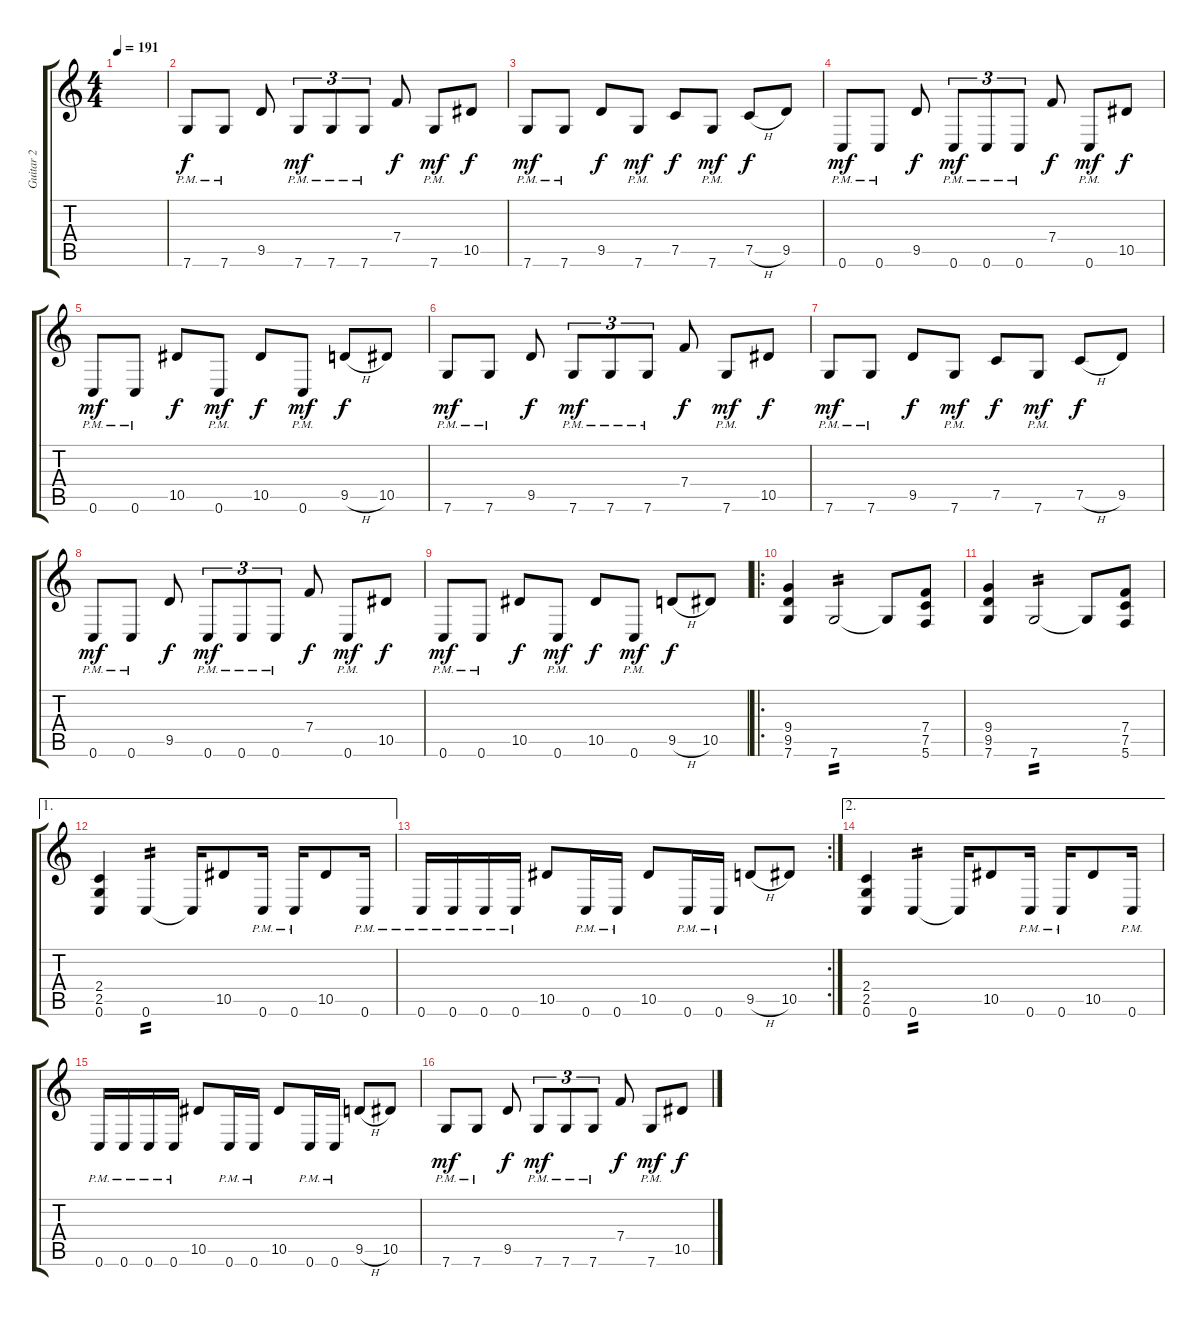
\track ("Guitar 2" "Guitar 2") {instrument distortionguitar}
\staff {score tabs}
\tuning (C4 G3 Eb3 Bb2 F2 C2) {hide}
\ts (4 4)
\tempo 191
\clef g2
\ks c
|
7.6{pm}.8 7.6{pm}.8 9.5.8{dy f} 7.6{pm}.8{tu (3 2) dy mf} 7.6{pm}.8{tu (3 2)} 7.6{pm}.8{tu (3 2)} 7.4.8{dy f} 7.6{pm}.8{dy mf} 10.5.8{dy f} |
7.6{pm}.8{dy mf} 7.6{pm}.8 9.5.8{dy f} 7.6{pm}.8{dy mf} 7.5.8{dy f} 7.6{pm}.8{dy mf} 7.5{h}.8{dy f} 9.5.8 |
0.6{pm}.8{dy mf} 0.6{pm}.8 9.5.8{dy f} 0.6{pm}.8{tu (3 2) dy mf} 0.6{pm}.8{tu (3 2)} 0.6{pm}.8{tu (3 2)} 7.4.8{dy f} 0.6{pm}.8{dy mf} 10.5.8{dy f} |
0.6{pm}.8{dy mf} 0.6{pm}.8 10.5.8{dy f} 0.6{pm}.8{dy mf} 10.5.8{dy f} 0.6{pm}.8{dy mf} 9.5{h}.8{dy f} 10.5.8 |
7.6{pm}.8{dy mf} 7.6{pm}.8 9.5.8{dy f} 7.6{pm}.8{tu (3 2) dy mf} 7.6{pm}.8{tu (3 2)} 7.6{pm}.8{tu (3 2)} 7.4.8{dy f} 7.6{pm}.8{dy mf} 10.5.8{dy f} |
7.6{pm}.8{dy mf} 7.6{pm}.8 9.5.8{dy f} 7.6{pm}.8{dy mf} 7.5.8{dy f} 7.6{pm}.8{dy mf} 7.5{h}.8{dy f} 9.5.8 |
0.6{pm}.8{dy mf} 0.6{pm}.8 9.5.8{dy f} 0.6{pm}.8{tu (3 2) dy mf} 0.6{pm}.8{tu (3 2)} 0.6{pm}.8{tu (3 2)} 7.4.8{dy f} 0.6{pm}.8{dy mf} 10.5.8{dy f} |
0.6{pm}.8{dy mf} 0.6{pm}.8 10.5.8{dy f} 0.6{pm}.8{dy mf} 10.5.8{dy f} 0.6{pm}.8{dy mf} 9.5{h}.8{dy f} 10.5.8 |
\ro
(9.4 9.5 7.6).4 7.6.2{tp 2} 7.6{t}.8 (7.4 7.5 5.6).8 |
(9.4 9.5 7.6).4 7.6.2{tp 2} 7.6{t}.8 (7.4 7.5 5.6).8 |
\ae 1
(2.4 2.5 0.6).4 0.6.4{tp 2} 0.6{t}.16 10.5.8 0.6{pm}.16 0.6{pm}.16 10.5.8 0.6{pm}.16 |
\rc 2
0.6{pm}.16 0.6{pm}.16 0.6{pm}.16 0.6{pm}.16 10.5.8 0.6{pm}.16 0.6{pm}.16 10.5.8 0.6{pm}.16 0.6{pm}.16 9.5{h}.8 10.5.8 |
\ae 2
(2.4 2.5 0.6).4 0.6.4{tp 2} 0.6{t}.16 10.5.8 0.6{pm}.16 0.6{pm}.16 10.5.8 0.6{pm}.16 |
0.6{pm}.16 0.6{pm}.16 0.6{pm}.16 0.6{pm}.16 10.5.8 0.6{pm}.16 0.6{pm}.16 10.5.8 0.6{pm}.16 0.6{pm}.16 9.5{h}.8 10.5.8 |
7.6{pm}.8{dy mf} 7.6{pm}.8 9.5.8{dy f} 7.6{pm}.8{tu (3 2) dy mf} 7.6{pm}.8{tu (3 2)} 7.6{pm}.8{tu (3 2)} 7.4.8{dy f} 7.6{pm}.8{dy mf} 10.5.8{dy f}
